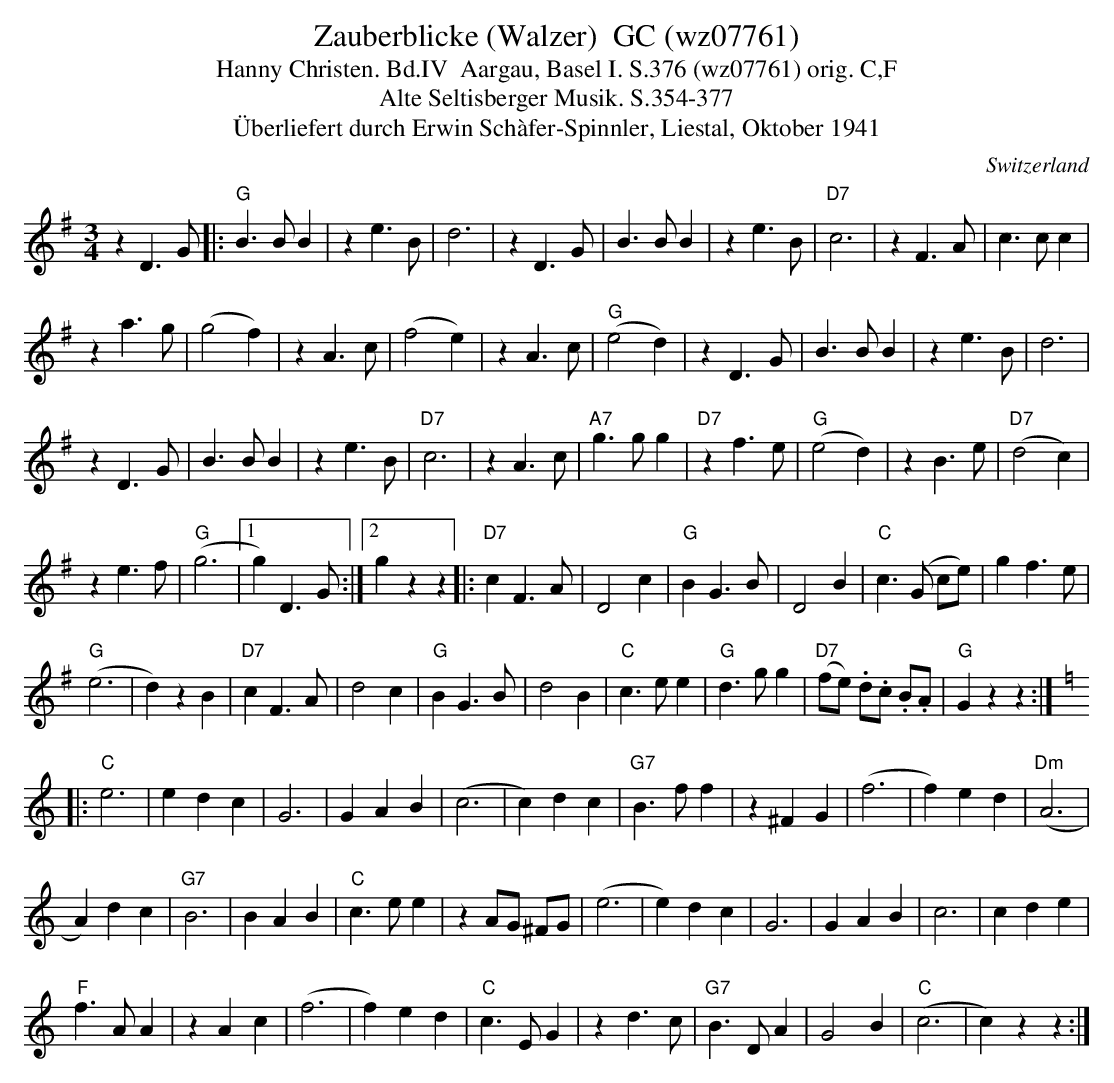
X:1
T:Zauberblicke (Walzer)  GC (wz07761)
T:Hanny Christen. Bd.IV  Aargau, Basel I. S.376 (wz07761) orig. C,F
T: Alte Seltisberger Musik. S.354-377
T:Überliefert durch Erwin Schàfer-Spinnler, Liestal, Oktober 1941
M:3/4
L:1/4
O:Switzerland
K:G major
zD>G |: "G"B>BB | ze>B | d3 | zD>G | B>BB |  ze>B | "D7"c3 | zF>A | c>cc |
za>g | (g2f) | zA>c | (f2e) | zA>c | ("G"e2d) | zD>G | B>BB | ze>B | d3 |
zD>G | B>BB | ze>B | "D7"c3 | zA>c | "A7"g>gg | "D7"zf>e | ("G"e2d)  | zB>e | ("D7"d2c) |
ze>f | ("G"g3 |1 g)D>G :|2 gzz |: "D7"cF>A | D2c | "G"BG>B | D2B | "C"c>(G c/e/) | gf>e |
("G"e3 | d)zB | "D7"cF>A | d2c | "G"BG>B | d2B | "C"c>ee | "G"d>gg | ("D7"f/e/) .d/.c/ .B/.A/ | "G"Gzz :| [K:C]
|: "C"e3 | edc | G3 | GAB | (c3 | c)dc | "G7"B>ff | z^FG | (f3 | f)ed | ("Dm"A3 |
A)dc | "G7"B3 | BAB | "C"c>ee | zA/G/ ^F/G/ | (e3 | e)dc | G3 | GAB | c3 | cde |
"F"f>AA | zAc | (f3 | f)ed | "C"c>EG | zd>c | "G7"B>DA | G2B | ("C"c3 | c)zz :|
